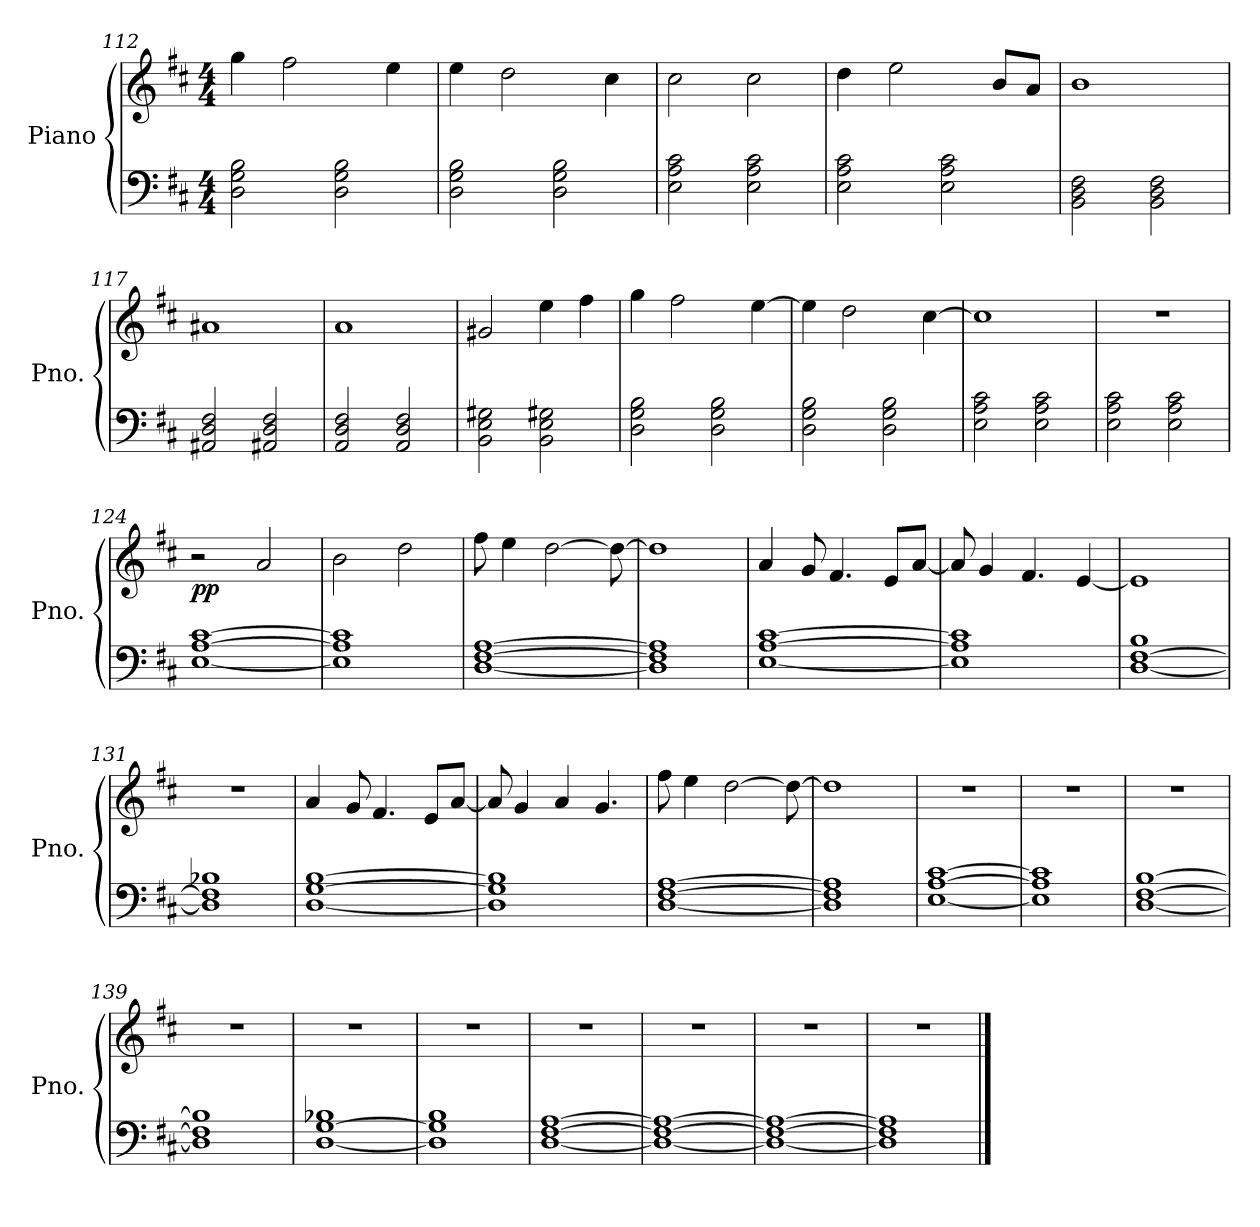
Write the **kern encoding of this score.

**kern	**kern	**dynam
*part1	*part1	*part1
*staff2	*staff1	*staff1/2
*I"Piano	*	*
*I'Pno.	*	*
*clefF4	*clefG2	*
*k[f#c#]	*k[f#c#]	*
*M4/4	*M4/4	*
=112	=112	=112
2D\ 2G\ 2B\	4gg\	.
.	2ff#\	.
2D\ 2G\ 2B\	.	.
.	4ee\	.
=113	=113	=113
2D\ 2G\ 2B\	4ee\	.
.	2dd\	.
2D\ 2G\ 2B\	.	.
.	4cc#\	.
=114	=114	=114
2E\ 2A\ 2c#\	2cc#\	.
2E\ 2A\ 2c#\	2cc#\	.
!!LO:LB:g=z
=115	=115	=115
2E\ 2A\ 2c#\	4dd\	.
.	2ee\	.
2E\ 2A\ 2c#\	.	.
.	8b/L	.
.	8a/J	.
=116	=116	=116
2BB\ 2D\ 2F#\	1b	.
2BB\ 2D\ 2F#\	.	.
=117	=117	=117
2AA#X/ 2D/ 2F#/	1a#X	.
2AA#X/ 2D/ 2F#/	.	.
=118	=118	=118
2AA/ 2D/ 2F#/	1a	.
2AA/ 2D/ 2F#/	.	.
=119	=119	=119
2BB\ 2E\ 2G#X\	2g#X/	.
2BB\ 2E\ 2G#X\	4ee\	.
.	4ff#\	.
=120	=120	=120
2D\ 2G\ 2B\	4gg\	.
.	2ff#\	.
2D\ 2G\ 2B\	.	.
.	[4ee\	.
=121	=121	=121
2D\ 2G\ 2B\	4ee\]	.
.	2dd\	.
2D\ 2G\ 2B\	.	.
.	[4cc#\	.
=122	=122	=122
2E\ 2A\ 2c#\	1cc#]	.
2E\ 2A\ 2c#\	.	.
=123	=123	=123
2E\ 2A\ 2c#\	1r	.
2E\ 2A\ 2c#\	.	.
=124	=124	=124
!	!	!LO:DY:b
[1E [1A [1c#	2r	pp
.	2a/	.
=125	=125	=125
1E] 1A] 1c#]	2b\	.
.	2dd\	.
!!LO:LB:g=z
=126	=126	=126
[1D [1F# [1A	8ff#\	.
.	4ee\	.
.	[2dd\	.
.	8dd\_	.
=127	=127	=127
1D] 1F#] 1A]	1dd]	.
=128	=128	=128
[1E [1A [1c#	4a/	.
.	8g/	.
.	4.f#/	.
.	8e/L	.
.	[8a/J	.
=129	=129	=129
1E] 1A] 1c#]	8a/]	.
.	4g/	.
.	4.f#/	.
.	[4e/	.
=130	=130	=130
[1D [1F# 1B	1e]	.
=131	=131	=131
1D] 1F#] 1B-X	1r	.
=132	=132	=132
[1D [1G [1B	4a/	.
.	8g/	.
.	4.f#/	.
.	8e/L	.
.	[8a/J	.
=133	=133	=133
1D] 1G] 1B]	8a/]	.
.	4g/	.
.	4a/	.
.	4.g/	.
=134	=134	=134
[1D [1F# [1A	8ff#\	.
.	4ee\	.
.	[2dd\	.
.	8dd\_	.
!!LO:LB:g=z
=135	=135	=135
1D] 1F#] 1A]	1dd]	.
=136	=136	=136
[1E [1A [1c#	1r	.
=137	=137	=137
1E] 1A] 1c#]	1r	.
=138	=138	=138
[1D [1F# [1B	1r	.
=139	=139	=139
1D] 1F#] 1B]	1r	.
=140	=140	=140
[1D [1G 1B-X	1r	.
=141	=141	=141
1D] 1G] 1B	1r	.
=142	=142	=142
[1D [1F# [1A	1r	.
=143	=143	=143
1D_ 1F#_ 1A_	1r	.
=144	=144	=144
1D_ 1F#_ 1A_	1r	.
=145	=145	=145
1D] 1F#] 1A]	1r	.
==	==	==
*-	*-	*-
